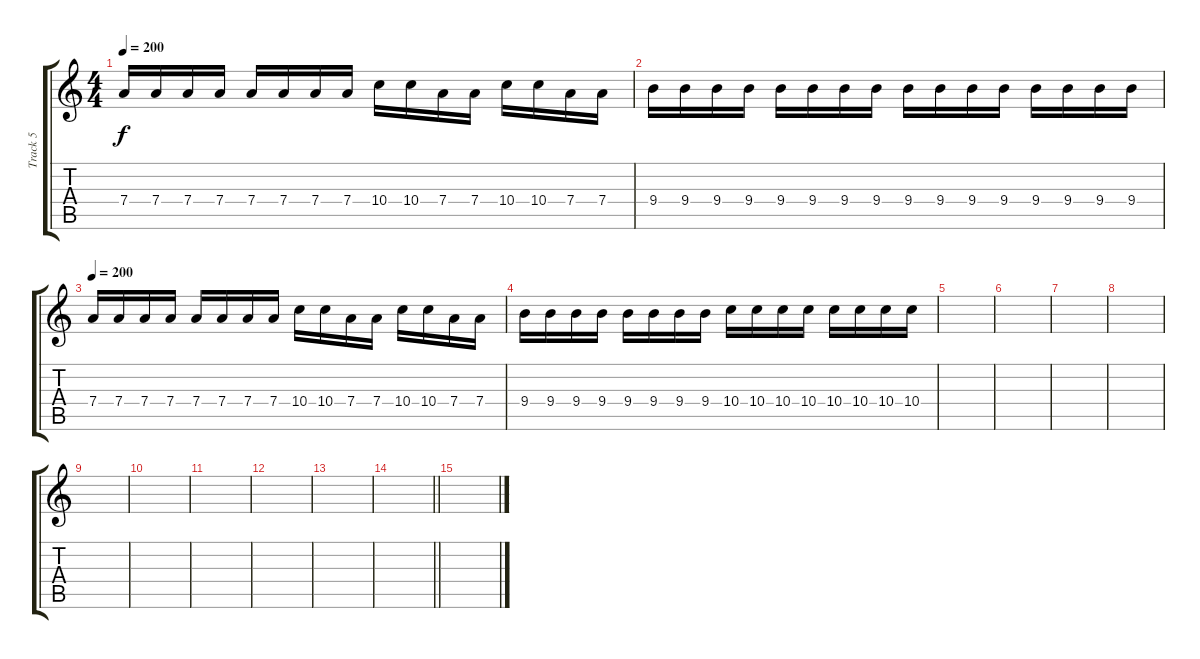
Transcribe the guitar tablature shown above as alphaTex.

\track ("Track 5" "Track 5") {instrument distortionguitar}
\staff {score tabs}
\tuning (E4 B3 G3 D3 A2 E2) {hide}
\ts (4 4)
\tempo 200
\clef g2
\ks c
7.4.16{dy f} 7.4.16 7.4.16 7.4.16 7.4.16 7.4.16 7.4.16 7.4.16 10.4.16 10.4.16 7.4.16 7.4.16 10.4.16 10.4.16 7.4.16 7.4.16 |
9.4.16 9.4.16 9.4.16 9.4.16 9.4.16 9.4.16 9.4.16 9.4.16 9.4.16 9.4.16 9.4.16 9.4.16 9.4.16 9.4.16 9.4.16 9.4.16 |
\tempo 200
7.4.16 7.4.16 7.4.16 7.4.16 7.4.16 7.4.16 7.4.16 7.4.16 10.4.16 10.4.16 7.4.16 7.4.16 10.4.16 10.4.16 7.4.16 7.4.16 |
9.4.16 9.4.16 9.4.16 9.4.16 9.4.16 9.4.16 9.4.16 9.4.16 10.4.16 10.4.16 10.4.16 10.4.16 10.4.16 10.4.16 10.4.16 10.4.16 |
|
|
|
|
|
|
|
|
|
\barLineRight lightlight
|
\section ("" "")
